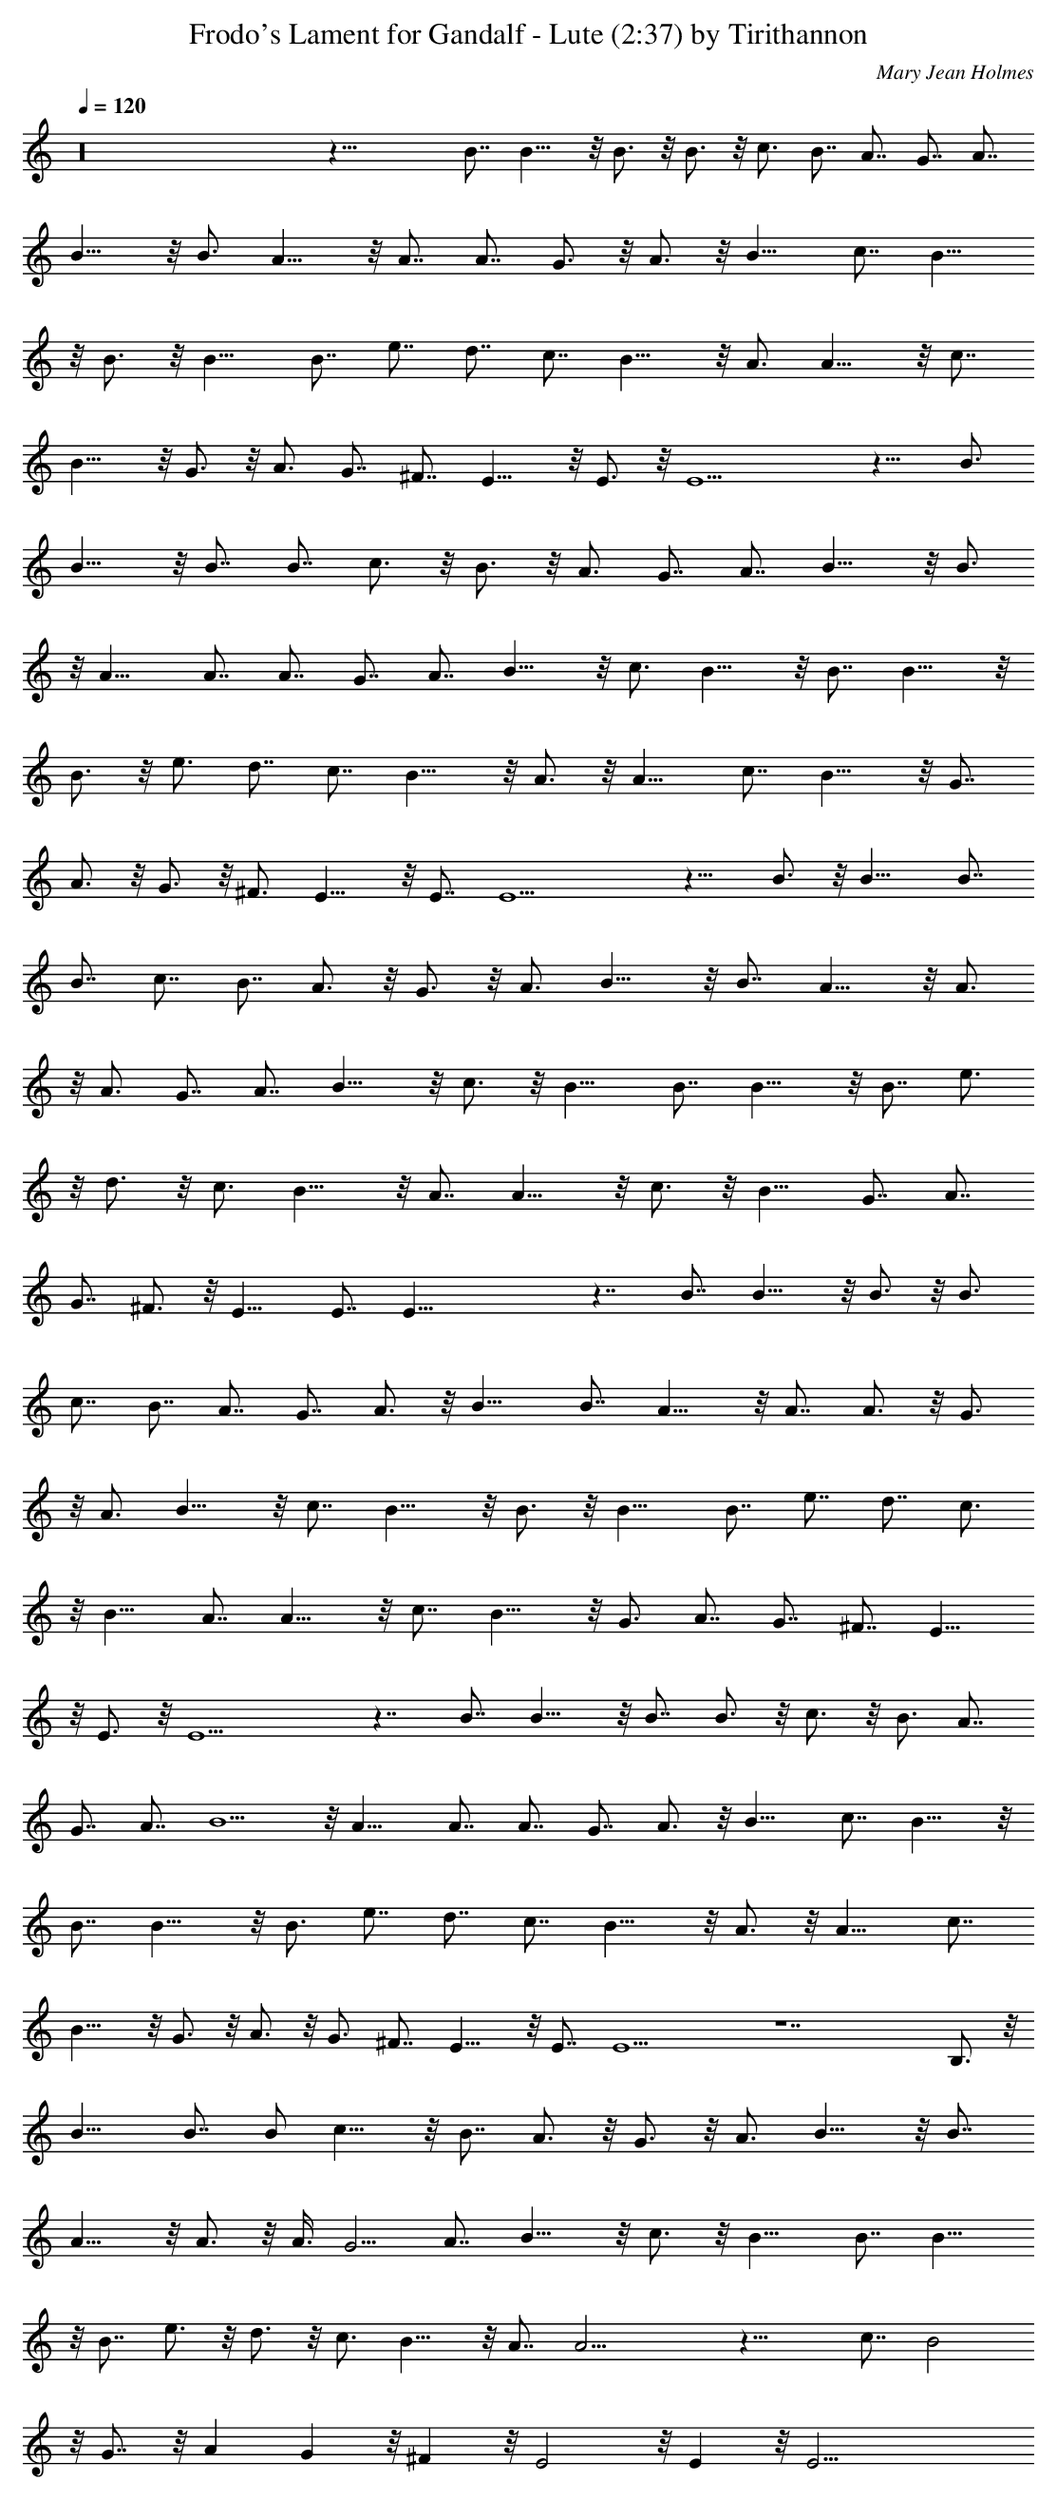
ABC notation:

X:1
T:Frodo's Lament for Gandalf - Lute (2:37) by Tirithannon
C:Mary Jean Holmes
L:1/4
Q:120
K:C
z16 z35/8 B7/8 B13/8 z/8 B3/4 z/8 B3/4 z/8 c3/4 B7/8 A7/8 G7/8 A7/8
B13/8 z/8 B3/4 A13/8 z/8 A7/8 A7/8 G3/4 z/8 A3/4 z/8 B13/8 c7/8 B13/8
z/8 B3/4 z/8 B13/8 B7/8 e7/8 d7/8 c7/8 B13/8 z/8 A3/4 A13/8 z/8 c7/8
B13/8 z/8 G3/4 z/8 A3/4 G7/8 ^F7/8 E13/8 z/8 E3/4 z/8 E5 z15/8 B3/4
B13/8 z/8 B7/8 B7/8 c3/4 z/8 B3/4 z/8 A3/4 G7/8 A7/8 B13/8 z/8 B3/4
z/8 A13/8 A7/8 A7/8 G7/8 A7/8 B13/8 z/8 c3/4 B13/8 z/8 B7/8 B13/8 z/8
B3/4 z/8 e3/4 d7/8 c7/8 B13/8 z/8 A3/4 z/8 A13/8 c7/8 B13/8 z/8 G7/8
A3/4 z/8 G3/4 z/8 ^F3/4 E13/8 z/8 E7/8 E5 z15/8 B3/4 z/8 B13/8 B7/8
B7/8 c7/8 B7/8 A3/4 z/8 G3/4 z/8 A3/4 B13/8 z/8 B7/8 A13/8 z/8 A3/4
z/8 A3/4 G7/8 A7/8 B13/8 z/8 c3/4 z/8 B13/8 B7/8 B13/8 z/8 B7/8 e3/4
z/8 d3/4 z/8 c3/4 B13/8 z/8 A7/8 A13/8 z/8 c3/4 z/8 B13/8 G7/8 A7/8
G7/8 ^F3/4 z/8 E13/8 E7/8 E41/8 z7/4 B7/8 B13/8 z/8 B3/4 z/8 B3/4
c7/8 B7/8 A7/8 G7/8 A3/4 z/8 B13/8 B7/8 A13/8 z/8 A7/8 A3/4 z/8 G3/4
z/8 A3/4 B13/8 z/8 c7/8 B13/8 z/8 B3/4 z/8 B13/8 B7/8 e7/8 d7/8 c3/4
z/8 B13/8 A7/8 A13/8 z/8 c7/8 B13/8 z/8 G3/4 A7/8 G7/8 ^F7/8 E13/8
z/8 E3/4 z/8 E5 z7/4 B7/8 B13/8 z/8 B7/8 B3/4 z/8 c3/4 z/8 B3/4 A7/8
G7/8 A7/8 B5/2 z/8 A13/8 A7/8 A7/8 G7/8 A3/4 z/8 B13/8 c7/8 B13/8 z/8
B7/8 B13/8 z/8 B3/4 e7/8 d7/8 c7/8 B13/8 z/8 A3/4 z/8 A13/8 c7/8
B13/8 z/8 G3/4 z/8 A3/4 z/8 G3/4 ^F7/8 E13/8 z/8 E7/8 E5 z7 B,3/4 z/8
B13/8 B7/8 B/2 c9/8 z/8 B7/8 A3/4 z/8 G3/4 z/8 A3/4 B13/8 z/8 B7/8
A13/8 z/8 A3/4 z/8 A3/8 G5/4 A7/8 B13/8 z/8 c3/4 z/8 B13/8 B7/8 B13/8
z/8 B7/8 e3/4 z/8 d3/4 z/8 c3/4 B13/8 z/8 A7/8 A17/4 z21/8 c7/8 B2
z/8 G7/8 z/8 A G z/8 ^F z/8 E2 z/8 E z/8 E25/4
